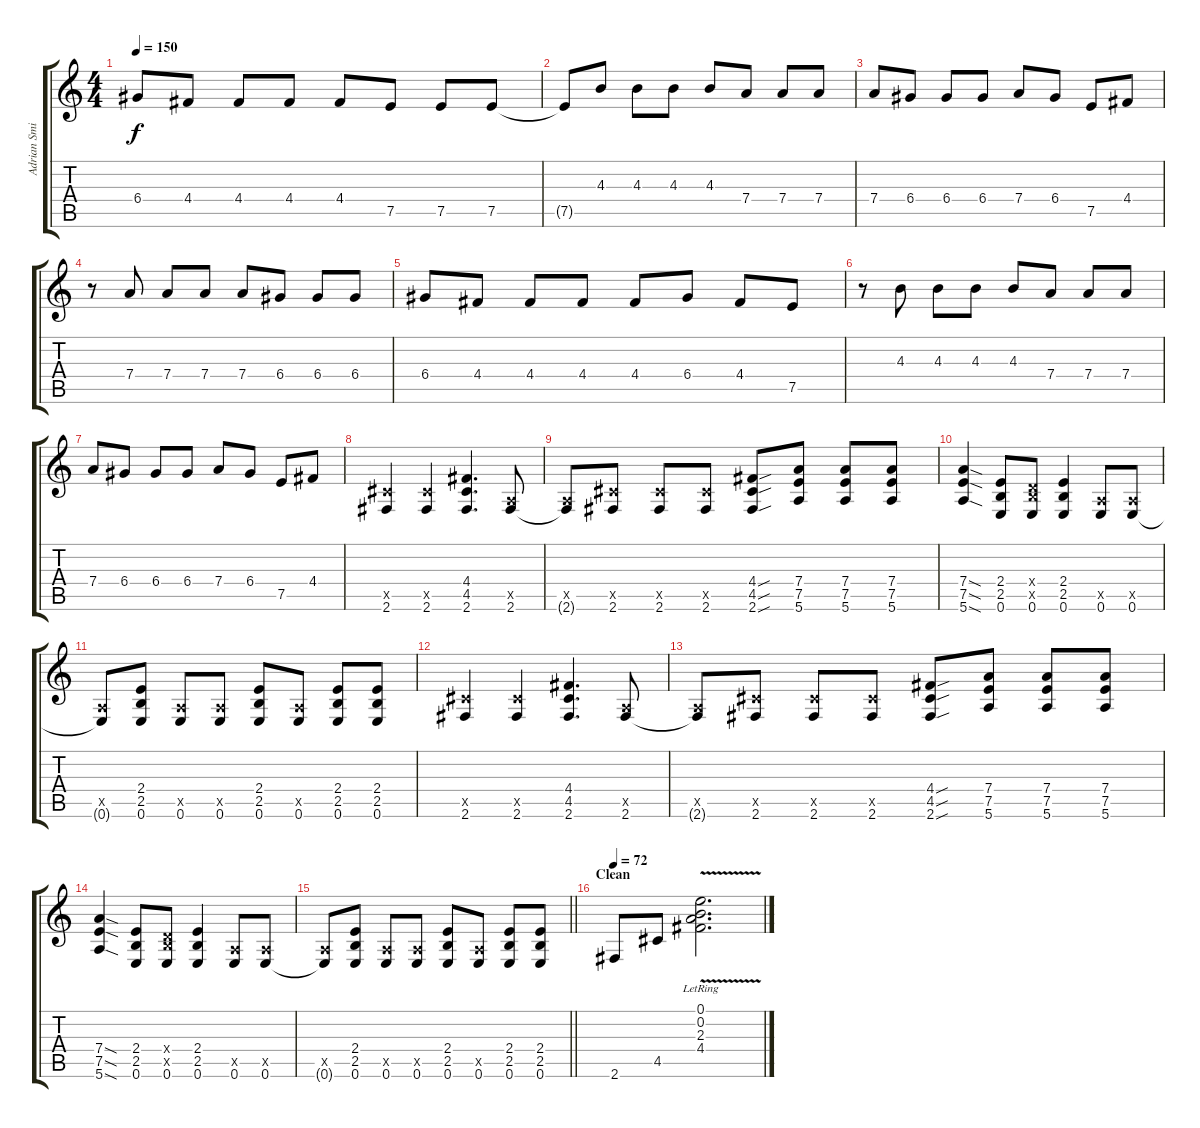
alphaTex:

\track ("Adrian Smith" "Adrian Smi") {instrument distortionguitar}
\staff {score tabs}
\tuning (E4 B3 G3 D3 A2 E2) {hide}
\ts (4 4)
\tempo 150
\clef g2
\ks c
6.4.8{dy f} 4.4.8 4.4.8 4.4.8 4.4.8 7.5.8 7.5.8 7.5.8 |
7.5{t}.8 4.3.8 4.3.8 4.3.8 4.3.8 7.4.8 7.4.8 7.4.8 |
7.4.8 6.4.8 6.4.8 6.4.8 7.4.8 6.4.8 7.5.8 4.4.8 |
r.8 7.4.8 7.4.8 7.4.8 7.4.8 6.4.8 6.4.8 6.4.8 |
6.4.8 4.4.8 4.4.8 4.4.8 4.4.8 6.4.8 4.4.8 7.5.8 |
r.8 4.3.8 4.3.8 4.3.8 4.3.8 7.4.8 7.4.8 7.4.8 |
7.4.8 6.4.8 6.4.8 6.4.8 7.4.8 6.4.8 7.5.8 4.4.8 |
(4.5{x} 2.6).4 (4.5{x} 2.6).4 (4.4 4.5 2.6).4{d} (0.5{x} 2.6).8 |
(0.5{x} 2.6{t}).8 (4.5{x} 2.6).8 (4.5{x} 2.6).8 (4.5{x} 2.6).8 (4.4{sou} 4.5{sou} 2.6{sou}).8 (7.4 7.5 5.6).8 (7.4 7.5 5.6).8 (7.4 7.5 5.6).8 |
(7.4{sod} 7.5{sod} 5.6{sod}).4 (2.4 2.5 0.6).8 (0.4{x} 2.5{x} 0.6).8 (2.4 2.5 0.6).4 (0.5{x} 0.6).8 (0.5{x} 0.6).8 |
(0.5{x} 0.6{t}).8 (2.4 2.5 0.6).8 (0.5{x} 0.6).8 (0.5{x} 0.6).8 (2.4 2.5 0.6).8 (0.5{x} 0.6).8 (2.4 2.5 0.6).8 (2.4 2.5 0.6).8 |
(4.5{x} 2.6).4 (4.5{x} 2.6).4 (4.4 4.5 2.6).4{d} (0.5{x} 2.6).8 |
(0.5{x} 2.6{t}).8 (4.5{x} 2.6).8 (4.5{x} 2.6).8 (4.5{x} 2.6).8 (4.4{sou} 4.5{sou} 2.6{sou}).8 (7.4 7.5 5.6).8 (7.4 7.5 5.6).8 (7.4 7.5 5.6).8 |
(7.4{sod} 7.5{sod} 5.6{sod}).4 (2.4 2.5 0.6).8 (0.4{x} 2.5{x} 0.6).8 (2.4 2.5 0.6).4 (0.5{x} 0.6).8 (0.5{x} 0.6).8 |
\barLineRight lightlight
(0.5{x} 0.6{t}).8 (2.4 2.5 0.6).8 (0.5{x} 0.6).8 (0.5{x} 0.6).8 (2.4 2.5 0.6).8 (0.5{x} 0.6).8 (2.4 2.5 0.6).8 (2.4 2.5 0.6).8 |
\section ("" "Clean")
\tempo 72
2.6.8{instrument electricguitarclean} 4.5.8 (0.1{v lr} 0.2{v lr} 2.3{v lr} 4.4{v lr}).2{d}
